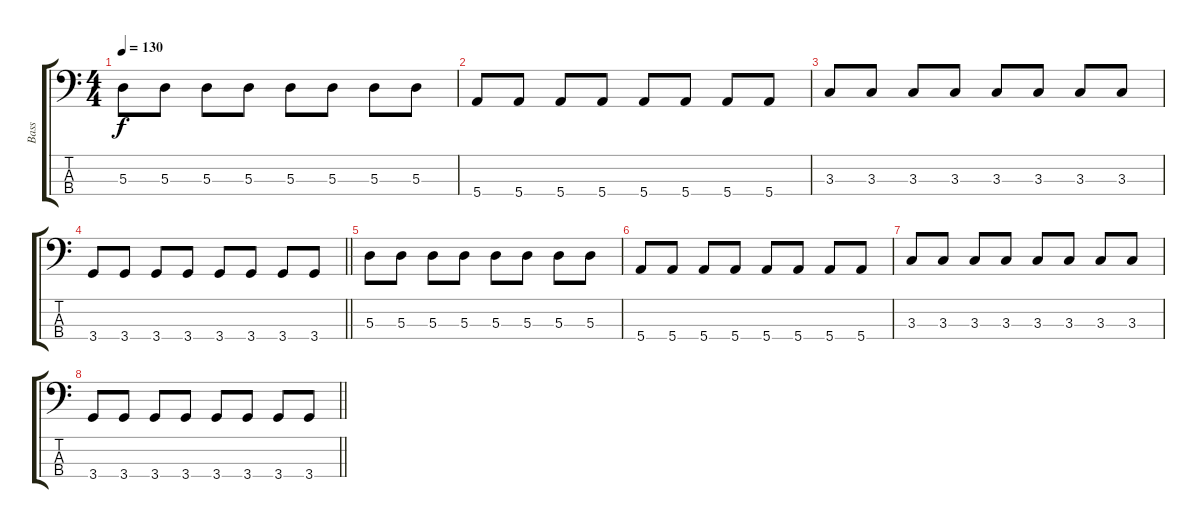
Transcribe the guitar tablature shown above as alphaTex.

\track ("Bass" "Bass") {instrument electricbassfinger}
\staff {score tabs}
\tuning (G2 D2 A1 E1) {hide}
\ts (4 4)
\tempo 130
\clef f4
\ks c
5.3.8{dy f} 5.3.8 5.3.8 5.3.8 5.3.8 5.3.8 5.3.8 5.3.8 |
5.4.8 5.4.8 5.4.8 5.4.8 5.4.8 5.4.8 5.4.8 5.4.8 |
3.3.8 3.3.8 3.3.8 3.3.8 3.3.8 3.3.8 3.3.8 3.3.8 |
\barLineRight lightlight
3.4.8 3.4.8 3.4.8 3.4.8 3.4.8 3.4.8 3.4.8 3.4.8 |
5.3.8 5.3.8 5.3.8 5.3.8 5.3.8 5.3.8 5.3.8 5.3.8 |
5.4.8 5.4.8 5.4.8 5.4.8 5.4.8 5.4.8 5.4.8 5.4.8 |
3.3.8 3.3.8 3.3.8 3.3.8 3.3.8 3.3.8 3.3.8 3.3.8 |
\barLineRight lightlight
3.4.8 3.4.8 3.4.8 3.4.8 3.4.8 3.4.8 3.4.8 3.4.8
